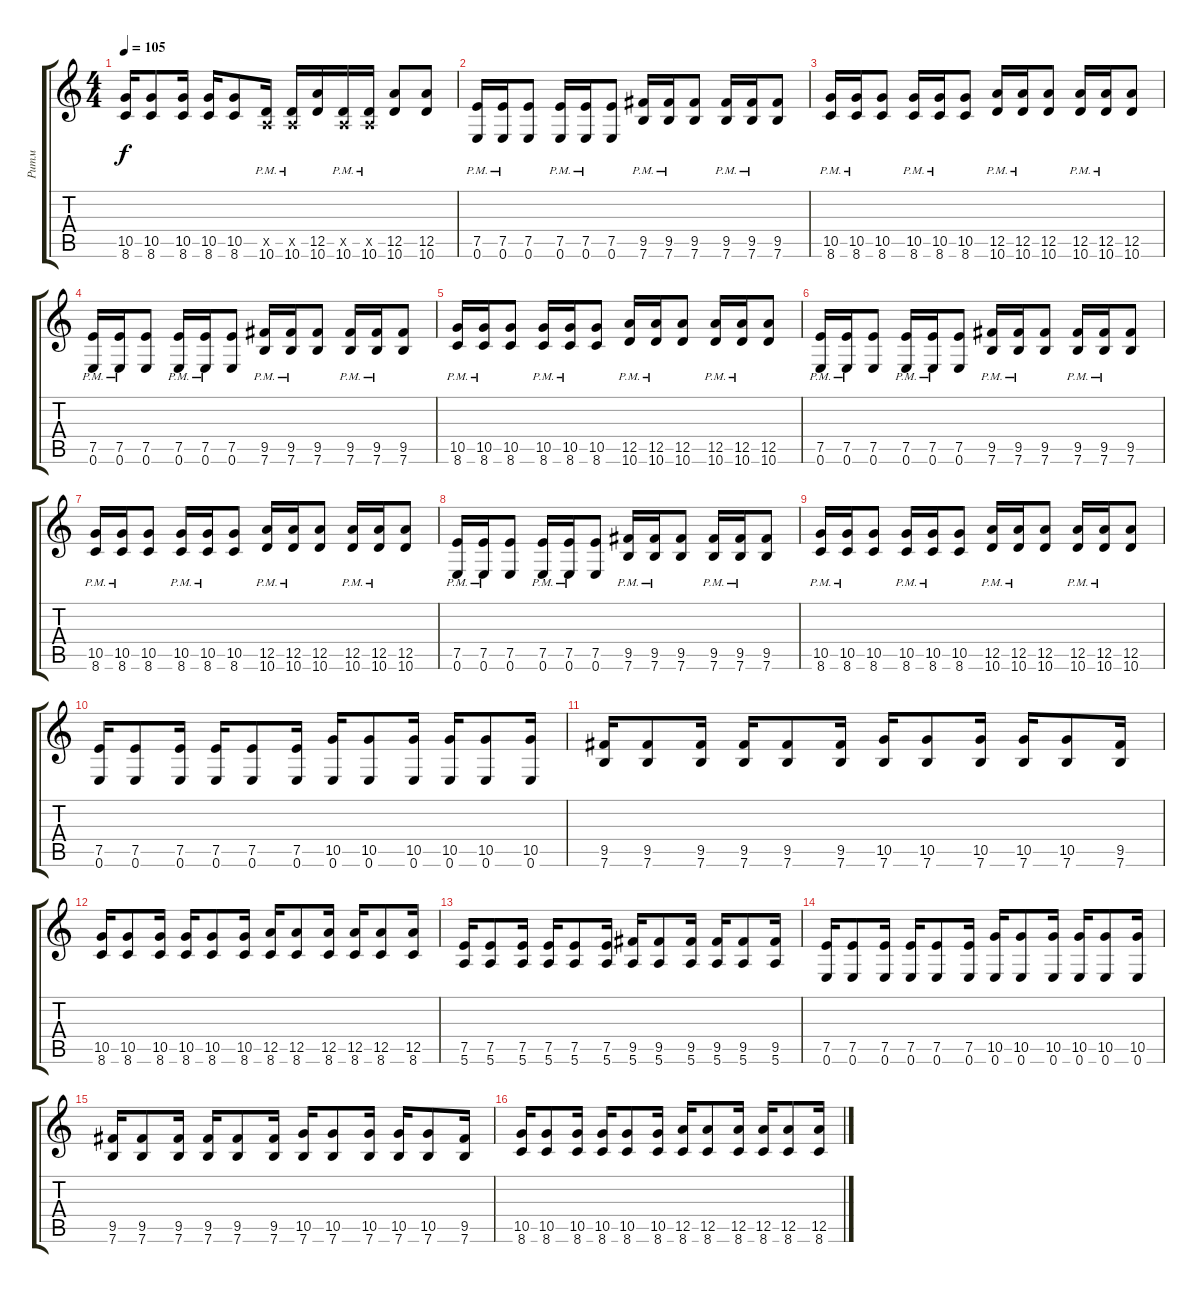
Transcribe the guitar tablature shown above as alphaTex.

\track ("Ритм" "Ритм") {instrument overdrivenguitar}
\staff {score tabs}
\tuning (E4 B3 G3 D3 A2 E2) {hide}
\ts (4 4)
\tempo 105
\clef g2
\ks c
(10.5 8.6).16{dy f} (10.5 8.6).8 (10.5 8.6).16 (10.5 8.6).16 (10.5 8.6).8 (0.5{x} 10.6{pm}).16 (0.5{x} 10.6{pm}).16 (12.5 10.6).16 (0.5{x} 10.6{pm}).16 (0.5{x} 10.6{pm}).16 (12.5 10.6).8 (12.5 10.6).8 |
(7.5{pm} 0.6{pm}).16 (7.5{pm} 0.6{pm}).16 (7.5 0.6).8 (7.5{pm} 0.6{pm}).16 (7.5{pm} 0.6{pm}).16 (7.5 0.6).8 (9.5{pm} 7.6{pm}).16 (9.5{pm} 7.6{pm}).16 (9.5 7.6).8 (9.5{pm} 7.6{pm}).16 (9.5{pm} 7.6{pm}).16 (9.5 7.6).8 |
(10.5{pm} 8.6{pm}).16 (10.5{pm} 8.6{pm}).16 (10.5 8.6).8 (10.5{pm} 8.6{pm}).16 (10.5{pm} 8.6{pm}).16 (10.5 8.6).8 (12.5{pm} 10.6{pm}).16 (12.5{pm} 10.6{pm}).16 (12.5 10.6).8 (12.5{pm} 10.6{pm}).16 (12.5{pm} 10.6{pm}).16 (12.5 10.6).8 |
(7.5{pm} 0.6{pm}).16 (7.5{pm} 0.6{pm}).16 (7.5 0.6).8 (7.5{pm} 0.6{pm}).16 (7.5{pm} 0.6{pm}).16 (7.5 0.6).8 (9.5{pm} 7.6{pm}).16 (9.5{pm} 7.6{pm}).16 (9.5 7.6).8 (9.5{pm} 7.6{pm}).16 (9.5{pm} 7.6{pm}).16 (9.5 7.6).8 |
(10.5{pm} 8.6{pm}).16 (10.5{pm} 8.6{pm}).16 (10.5 8.6).8 (10.5{pm} 8.6{pm}).16 (10.5{pm} 8.6{pm}).16 (10.5 8.6).8 (12.5{pm} 10.6{pm}).16 (12.5{pm} 10.6{pm}).16 (12.5 10.6).8 (12.5{pm} 10.6{pm}).16 (12.5{pm} 10.6{pm}).16 (12.5 10.6).8 |
(7.5{pm} 0.6{pm}).16 (7.5{pm} 0.6{pm}).16 (7.5 0.6).8 (7.5{pm} 0.6{pm}).16 (7.5{pm} 0.6{pm}).16 (7.5 0.6).8 (9.5{pm} 7.6{pm}).16 (9.5{pm} 7.6{pm}).16 (9.5 7.6).8 (9.5{pm} 7.6{pm}).16 (9.5{pm} 7.6{pm}).16 (9.5 7.6).8 |
(10.5{pm} 8.6{pm}).16 (10.5{pm} 8.6{pm}).16 (10.5 8.6).8 (10.5{pm} 8.6{pm}).16 (10.5{pm} 8.6{pm}).16 (10.5 8.6).8 (12.5{pm} 10.6{pm}).16 (12.5{pm} 10.6{pm}).16 (12.5 10.6).8 (12.5{pm} 10.6{pm}).16 (12.5{pm} 10.6{pm}).16 (12.5 10.6).8 |
(7.5{pm} 0.6{pm}).16 (7.5{pm} 0.6{pm}).16 (7.5 0.6).8 (7.5{pm} 0.6{pm}).16 (7.5{pm} 0.6{pm}).16 (7.5 0.6).8 (9.5{pm} 7.6{pm}).16 (9.5{pm} 7.6{pm}).16 (9.5 7.6).8 (9.5{pm} 7.6{pm}).16 (9.5{pm} 7.6{pm}).16 (9.5 7.6).8 |
(10.5{pm} 8.6{pm}).16 (10.5{pm} 8.6{pm}).16 (10.5 8.6).8 (10.5{pm} 8.6{pm}).16 (10.5{pm} 8.6{pm}).16 (10.5 8.6).8 (12.5{pm} 10.6{pm}).16 (12.5{pm} 10.6{pm}).16 (12.5 10.6).8 (12.5{pm} 10.6{pm}).16 (12.5{pm} 10.6{pm}).16 (12.5 10.6).8 |
(7.5 0.6).16 (7.5 0.6).8 (7.5 0.6).16 (7.5 0.6).16 (7.5 0.6).8 (7.5 0.6).16 (10.5 0.6).16 (10.5 0.6).8 (10.5 0.6).16 (10.5 0.6).16 (10.5 0.6).8 (10.5 0.6).16 |
(9.5 7.6).16 (9.5 7.6).8 (9.5 7.6).16 (9.5 7.6).16 (9.5 7.6).8 (9.5 7.6).16 (10.5 7.6).16 (10.5 7.6).8 (10.5 7.6).16 (10.5 7.6).16 (10.5 7.6).8 (9.5 7.6).16 |
(10.5 8.6).16 (10.5 8.6).8 (10.5 8.6).16 (10.5 8.6).16 (10.5 8.6).8 (10.5 8.6).16 (12.5 8.6).16 (12.5 8.6).8 (12.5 8.6).16 (12.5 8.6).16 (12.5 8.6).8 (12.5 8.6).16 |
(7.5 5.6).16 (7.5 5.6).8 (7.5 5.6).16 (7.5 5.6).16 (7.5 5.6).8 (7.5 5.6).16 (9.5 5.6).16 (9.5 5.6).8 (9.5 5.6).16 (9.5 5.6).16 (9.5 5.6).8 (9.5 5.6).16 |
(7.5 0.6).16 (7.5 0.6).8 (7.5 0.6).16 (7.5 0.6).16 (7.5 0.6).8 (7.5 0.6).16 (10.5 0.6).16 (10.5 0.6).8 (10.5 0.6).16 (10.5 0.6).16 (10.5 0.6).8 (10.5 0.6).16 |
(9.5 7.6).16 (9.5 7.6).8 (9.5 7.6).16 (9.5 7.6).16 (9.5 7.6).8 (9.5 7.6).16 (10.5 7.6).16 (10.5 7.6).8 (10.5 7.6).16 (10.5 7.6).16 (10.5 7.6).8 (9.5 7.6).16 |
(10.5 8.6).16 (10.5 8.6).8 (10.5 8.6).16 (10.5 8.6).16 (10.5 8.6).8 (10.5 8.6).16 (12.5 8.6).16 (12.5 8.6).8 (12.5 8.6).16 (12.5 8.6).16 (12.5 8.6).8 (12.5 8.6).16
